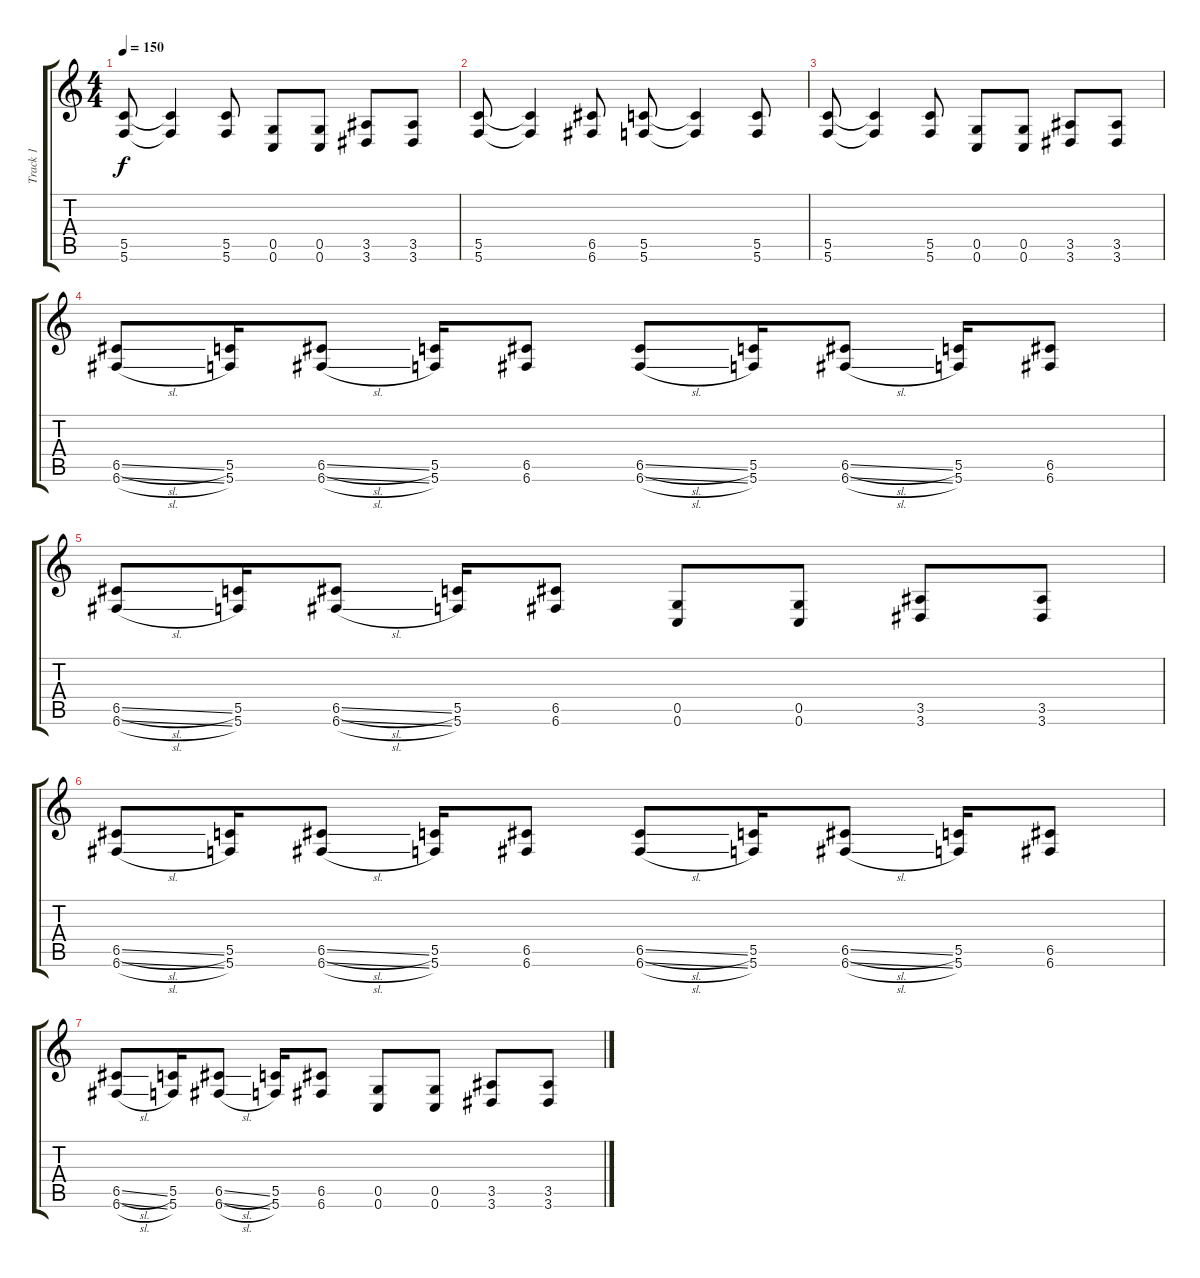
\track ("Track 1" "Track 1") {instrument distortionguitar}
\staff {score tabs}
\tuning (D4 A3 F3 C3 G2 C2) {hide}
\ts (4 4)
\tempo 150
\clef g2
\ks c
(5.5 5.6).8{dy f} (5.5{t} 5.6{t}).4 (5.5 5.6).8 (0.5 0.6).8 (0.5 0.6).8 (3.5 3.6).8 (3.5 3.6).8 |
(5.5 5.6).8 (5.5{t} 5.6{t}).4 (6.5 6.6).8 (5.5 5.6).8 (5.5{t} 5.6{t}).4 (5.5 5.6).8 |
(5.5 5.6).8 (5.5{t} 5.6{t}).4 (5.5 5.6).8 (0.5 0.6).8 (0.5 0.6).8 (3.5 3.6).8 (3.5 3.6).8 |
(6.5{sl} 6.6{sl}).8 (5.5 5.6).16 (6.5{sl} 6.6{sl}).8 (5.5 5.6).16 (6.5 6.6).8 (6.5{sl} 6.6{sl}).8 (5.5 5.6).16 (6.5{sl} 6.6{sl}).8 (5.5 5.6).16 (6.5 6.6).8 |
(6.5{sl} 6.6{sl}).8 (5.5 5.6).16 (6.5{sl} 6.6{sl}).8 (5.5 5.6).16 (6.5 6.6).8 (0.5 0.6).8 (0.5 0.6).8 (3.5 3.6).8 (3.5 3.6).8 |
(6.5{sl} 6.6{sl}).8 (5.5 5.6).16 (6.5{sl} 6.6{sl}).8 (5.5 5.6).16 (6.5 6.6).8 (6.5{sl} 6.6{sl}).8 (5.5 5.6).16 (6.5{sl} 6.6{sl}).8 (5.5 5.6).16 (6.5 6.6).8 |
(6.5{sl} 6.6{sl}).8 (5.5 5.6).16 (6.5{sl} 6.6{sl}).8 (5.5 5.6).16 (6.5 6.6).8 (0.5 0.6).8 (0.5 0.6).8 (3.5 3.6).8 (3.5 3.6).8
